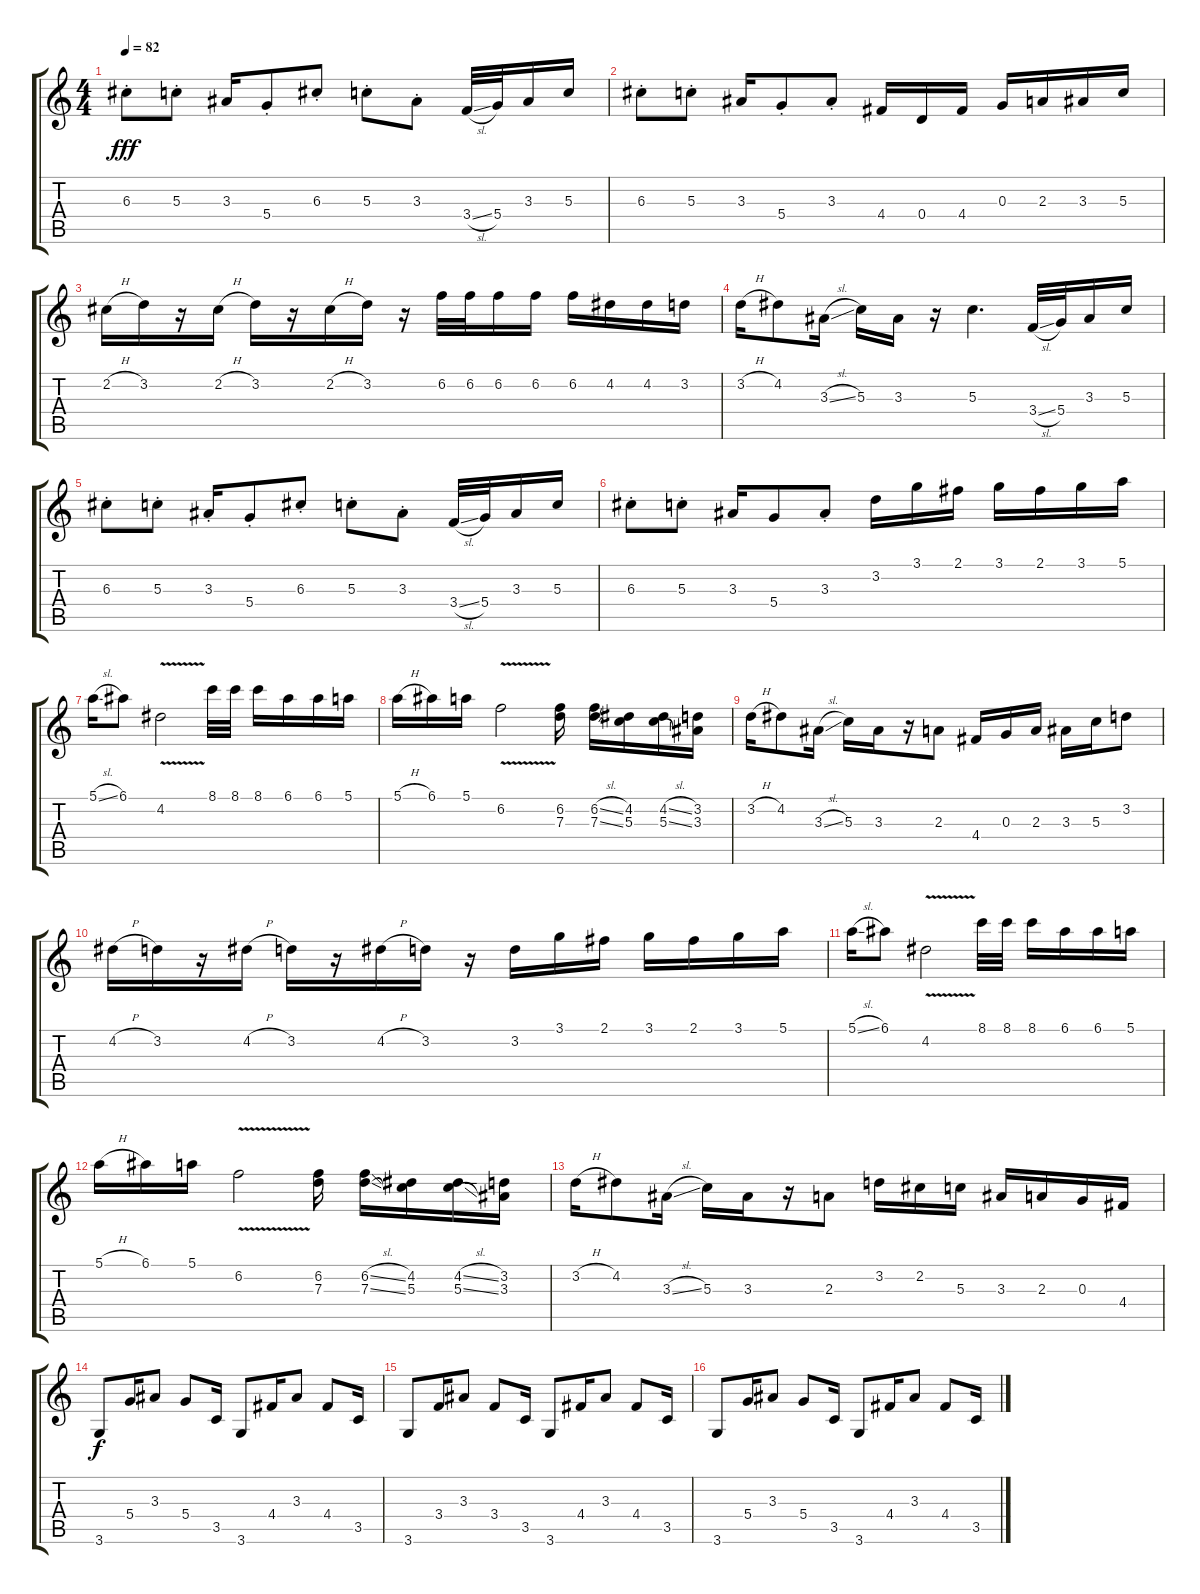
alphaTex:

\track "" {instrument acousticguitarsteel}
\staff {score tabs}
\tuning (E4 B3 G3 D3 A2 E2) {hide}
\ts (4 4)
\tempo 82
\clef g2
\ks c
6.3{st}.8{dy fff} 5.3{st}.8 3.3.16 5.4{st}.8 6.3{st}.8 5.3{st}.8 3.3{st}.8 3.4{sl}.32 5.4.32 3.3.16 5.3.16 |
6.3{st}.8 5.3{st}.8 3.3.16 5.4{st}.8 3.3{st}.8 4.4.16 0.4.16 4.4.16 0.3.16 2.3.16 3.3.16 5.3.16 |
2.2{h}.16 3.2.16 r.16 2.2{h}.16 3.2.16 r.16 2.2{h}.16 3.2.16 r.16 6.2.32 6.2.32 6.2.16 6.2.16 6.2.16 4.2.16 4.2.16 3.2.16 |
3.2{h}.16 4.2.8 3.3{sl}.16 5.3.16 3.3.16 r.16 5.3.4{d} 3.4{sl}.32 5.4.32 3.3.16 5.3.16 |
6.3{st}.8 5.3{st}.8 3.3{st}.16 5.4{st}.8 6.3{st}.8 5.3{st}.8 3.3{st}.8 3.4{sl}.32 5.4.32 3.3.16 5.3.16 |
6.3{st}.8 5.3{st}.8 3.3.16 5.4.8 3.3{st}.8 3.2.16 3.1.16 2.1.16 3.1.16 2.1.16 3.1.16 5.1.16 |
5.1{sl}.16 6.1.8 4.2{v}.2 8.1.32 8.1.32 8.1.16 6.1.16 6.1.16 5.1.16 |
5.1{h}.16 6.1.16 5.1.16 6.2{v}.2 (6.2 7.3).16 (6.2{sl} 7.3{sl}).16 (4.2 5.3).16 (4.2{sl} 5.3{sl}).16 (3.2 3.3).16 |
3.2{h}.16 4.2.8 3.3{sl}.16 5.3.16 3.3.16 r.16 2.3.8 4.4.16 0.3.16 2.3.16 3.3.16 5.3.16 3.2.8 |
4.2{h}.16 3.2.16 r.16 4.2{h}.16 3.2.16 r.16 4.2{h}.16 3.2.16 r.16 3.2.16 3.1.16 2.1.16 3.1.16 2.1.16 3.1.16 5.1.16 |
5.1{sl}.16 6.1.8 4.2{v}.2 8.1.32 8.1.32 8.1.16 6.1.16 6.1.16 5.1.16 |
5.1{h}.16 6.1.16 5.1.16 6.2{v}.2 (6.2 7.3).16 (6.2{sl} 7.3{sl}).16 (4.2 5.3).16 (4.2{sl} 5.3{sl}).16 (3.2 3.3).16 |
3.2{h}.16 4.2.8 3.3{sl}.16 5.3.16 3.3.16 r.16 2.3.8 3.2.16 2.2.16 5.3.16 3.3.16 2.3.16 0.3.16 4.4.16 |
3.6.8{dy f} 5.4.16 3.3.8 5.4.8 3.5.16 3.6.8 4.4.16 3.3.8 4.4.8 3.5.16 |
3.6.8 3.4.16 3.3.8 3.4.8 3.5.16 3.6.8 4.4.16 3.3.8 4.4.8 3.5.16 |
3.6.8 5.4.16 3.3.8 5.4.8 3.5.16 3.6.8 4.4.16 3.3.8 4.4.8 3.5.16
